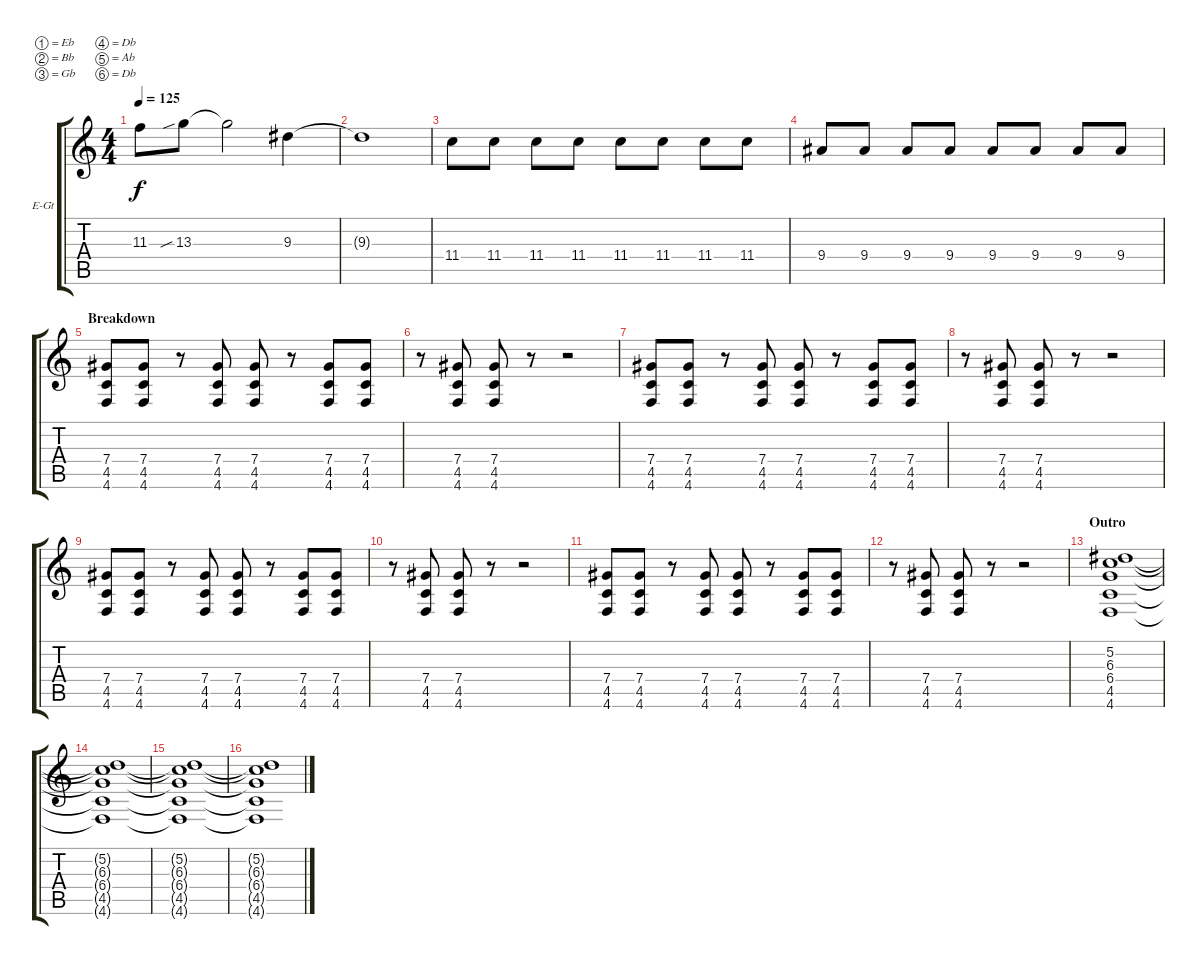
\defaultSystemsLayout 4
\bracketExtendMode groupsimilarinstruments
\firstSystemTrackNameOrientation horizontal
\otherSystemsTrackNameOrientation horizontal
\track ("Alex" "E-Gt") {instrument distortionguitar}
\staff {score tabs}
\tuning (Eb4 Bb3 Gb3 Db3 Ab2 Db2)
\ts (4 4)
\tempo 125
\clef g2
\ks c
11.3.8{dy f} 13.3{sib}.8 13.3{t}.2 9.3.4 |
9.3{t}.1 |
11.4.8 11.4.8 11.4.8 11.4.8 11.4.8 11.4.8 11.4.8 11.4.8 |
9.4.8 9.4.8 9.4.8 9.4.8 9.4.8 9.4.8 9.4.8 9.4.8 |
\section ("" "Breakdown")
(4.5 7.4 4.6).8 (4.5 7.4 4.6).8 r.8 (4.5 7.4 4.6).8 (4.5 7.4 4.6).8 r.8 (4.5 7.4 4.6).8 (4.5 7.4 4.6).8 |
r.8 (4.5 7.4 4.6).8 (4.5 7.4 4.6).8 r.8 r.2 |
(4.5 7.4 4.6).8 (4.5 7.4 4.6).8 r.8 (4.5 7.4 4.6).8 (4.5 7.4 4.6).8 r.8 (4.5 7.4 4.6).8 (4.5 7.4 4.6).8 |
r.8 (4.5 7.4 4.6).8 (4.5 7.4 4.6).8 r.8 r.2 |
(4.5 7.4 4.6).8 (4.5 7.4 4.6).8 r.8 (4.5 7.4 4.6).8 (4.5 7.4 4.6).8 r.8 (4.5 7.4 4.6).8 (4.5 7.4 4.6).8 |
r.8 (4.5 7.4 4.6).8 (4.5 7.4 4.6).8 r.8 r.2 |
(4.5 7.4 4.6).8 (4.5 7.4 4.6).8 r.8 (4.5 7.4 4.6).8 (4.5 7.4 4.6).8 r.8 (4.5 7.4 4.6).8 (4.5 7.4 4.6).8 |
r.8 (4.5 7.4 4.6).8 (4.5 7.4 4.6).8 r.8 r.2 |
\section ("" "Outro")
(4.6 4.5 6.4 6.3 5.2).1 |
(4.6{t} 4.5{t} 6.4{t} 6.3{t} 5.2{t}).1 |
(4.6{t} 4.5{t} 6.4{t} 6.3{t} 5.2{t}).1 |
(4.6{t} 4.5{t} 6.4{t} 6.3{t} 5.2{t}).1
